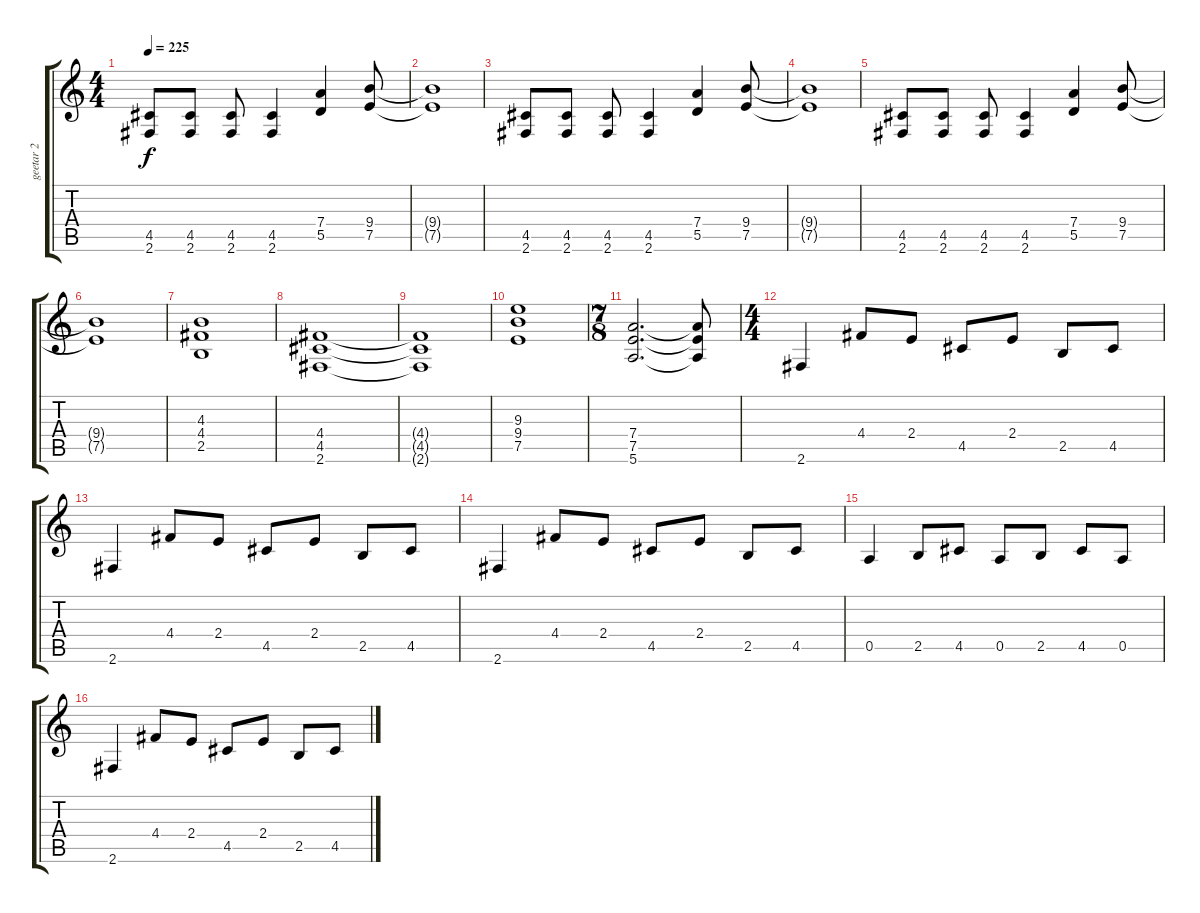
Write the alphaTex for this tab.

\track ("geetar 2" "geetar 2") {instrument distortionguitar}
\staff {score tabs}
\tuning (E4 B3 G3 D3 A2 E2) {hide}
\ts (4 4)
\tempo 225
\clef g2
\ks c
(4.5 2.6).8{dy f} (4.5 2.6).8 (4.5 2.6).8 (4.5 2.6).4 (7.4 5.5).4 (9.4 7.5).8 |
(9.4{t} 7.5{t}).1 |
(4.5 2.6).8 (4.5 2.6).8 (4.5 2.6).8 (4.5 2.6).4 (7.4 5.5).4 (9.4 7.5).8 |
(9.4{t} 7.5{t}).1 |
(4.5 2.6).8 (4.5 2.6).8 (4.5 2.6).8 (4.5 2.6).4 (7.4 5.5).4 (9.4 7.5).8 |
(9.4{t} 7.5{t}).1 |
(4.3 4.4 2.5).1 |
(4.4 4.5 2.6).1 |
(4.4{t} 4.5{t} 2.6{t}).1 |
(9.3 9.4 7.5).1 |
\ts (7 8)
(7.4 7.5 5.6).2{d} (7.4{t} 7.5{t} 5.6{t}).8 |
\ts (4 4)
2.6.4 4.4.8 2.4.8 4.5.8 2.4.8 2.5.8 4.5.8 |
2.6.4 4.4.8 2.4.8 4.5.8 2.4.8 2.5.8 4.5.8 |
2.6.4 4.4.8 2.4.8 4.5.8 2.4.8 2.5.8 4.5.8 |
0.5.4 2.5.8 4.5.8 0.5.8 2.5.8 4.5.8 0.5.8 |
2.6.4 4.4.8 2.4.8 4.5.8 2.4.8 2.5.8 4.5.8
